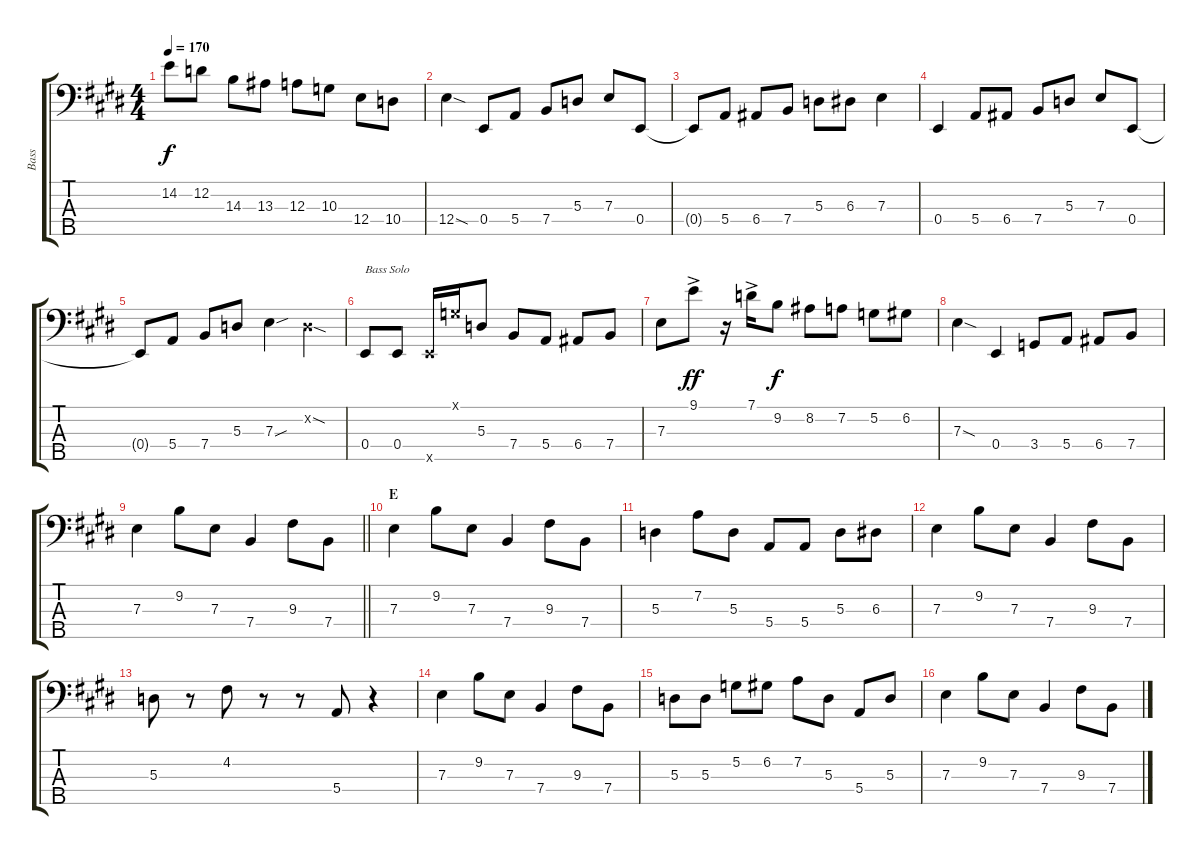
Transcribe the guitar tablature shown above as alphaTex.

\track ("Bass" "Bass") {instrument electricbassfinger}
\staff {score tabs}
\tuning (G2 D2 A1 E1 B0) {hide}
\ts (4 4)
\tempo 170
\clef f4
\ks e
14.2{t}.8{dy f} 12.2.8 14.3.8 13.3.8 12.3.8 10.3.8 12.4.8 10.4.8 |
12.4{sod}.4 0.4.8 5.4.8 7.4.8 5.3.8 7.3.8 0.4.8 |
0.4{t}.8 5.4.8 6.4.8 7.4.8 5.3.8 6.3.8 7.3.4 |
0.4.4 5.4.8 6.4.8 7.4.8 5.3.8 7.3.8 0.4.8 |
0.4{t}.8 5.4.8 7.4.8 5.3.8 7.3{sou}.4 0.2{sod x}.4 |
0.4.8{txt "Bass Solo"} 0.4.8 5.5{x}.16 0.1{x}.16 5.3.8 7.4.8 5.4.8 6.4.8 7.4.8 |
7.3.8 9.1{ac}.8{dy ff} r.16 7.1{ac}.16 9.2.8{dy f} 8.2.8 7.2.8 5.2.8 6.2.8 |
7.3{sod}.4 0.4.4 3.4.8 5.4.8 6.4.8 7.4.8 |
\barLineRight lightlight
7.3.4 9.2.8 7.3.8 7.4.4 9.3.8 7.4.8 |
\section ("" "E")
7.3.4 9.2.8 7.3.8 7.4.4 9.3.8 7.4.8 |
5.3.4 7.2.8 5.3.8 5.4.8 5.4.8 5.3.8 6.3.8 |
7.3.4 9.2.8 7.3.8 7.4.4 9.3.8 7.4.8 |
5.3.8 r.8 4.2.8 r.8 r.8 5.4.8 r.4 |
7.3.4 9.2.8 7.3.8 7.4.4 9.3.8 7.4.8 |
5.3.8 5.3.8 5.2.8 6.2.8 7.2.8 5.3.8 5.4.8 5.3.8 |
7.3.4 9.2.8 7.3.8 7.4.4 9.3.8 7.4.8
